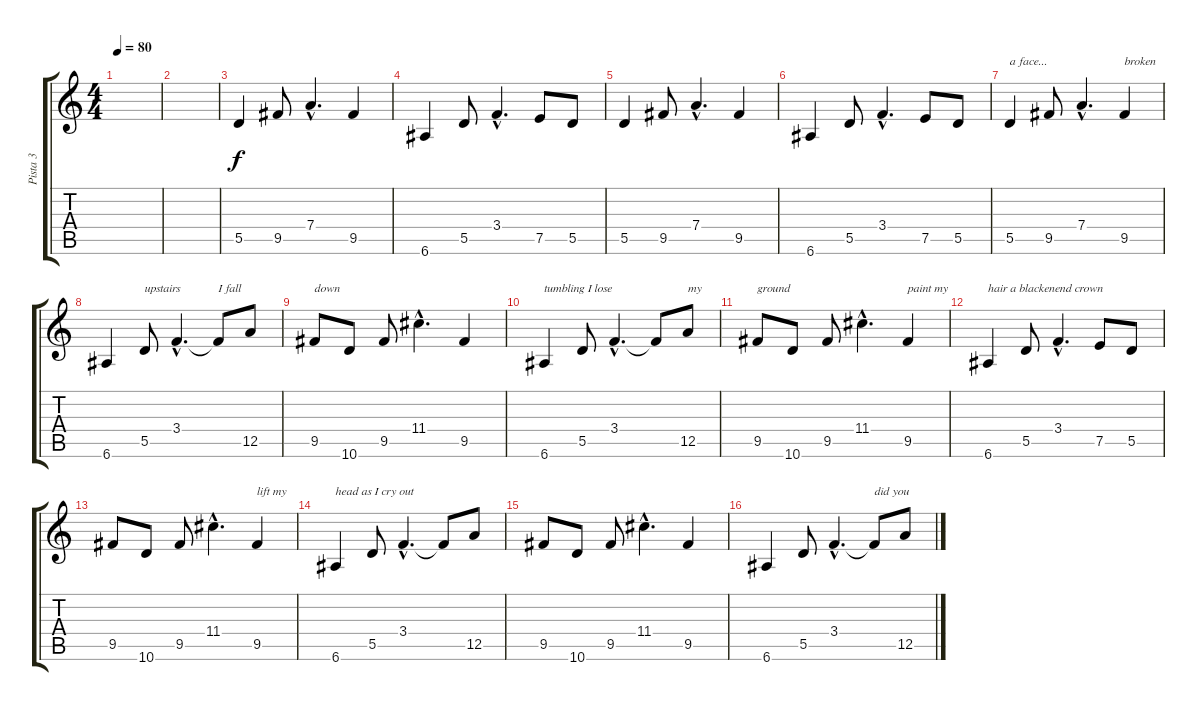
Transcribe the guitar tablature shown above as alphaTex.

\track ("Pista 3" "Pista 3") {instrument acousticguitarnylon}
\staff {score tabs}
\tuning (E4 B3 G3 D3 A2 E2) {hide}
\ts (4 4)
\tempo 80
\clef g2
\ks c
|
|
5.5.4 9.5.8 7.4{hac}.4{d} 9.5.4 |
6.6.4 5.5.8 3.4{hac}.4{d} 7.5.8 5.5.8 |
5.5.4 9.5.8 7.4{hac}.4{d} 9.5.4 |
6.6.4 5.5.8 3.4{hac}.4{d} 7.5.8 5.5.8 |
5.5.4{txt "a face..."} 9.5.8 7.4{hac}.4{d} 9.5.4{txt "broken"} |
6.6.4 5.5.8{txt "upstairs"} 3.4{hac}.4{d} 3.4{t}.8{txt "I fall"} 12.5.8 |
9.5.8{txt "down"} 10.6.8 9.5.8 11.4{hac}.4{d} 9.5.4 |
6.6.4{txt "tumbling I lose"} 5.5.8 3.4{hac}.4{d} 3.4{t}.8 12.5.8{txt "my"} |
9.5.8{txt "ground"} 10.6.8 9.5.8 11.4{hac}.4{d} 9.5.4{txt "paint my"} |
6.6.4{txt "hair a blackenend crown"} 5.5.8 3.4{hac}.4{d} 7.5.8 5.5.8 |
9.5.8 10.6.8 9.5.8 11.4{hac}.4{d} 9.5.4{txt "lift my"} |
6.6.4{txt "head as I cry out"} 5.5.8 3.4{hac}.4{d} 3.4{t}.8 12.5.8 |
9.5.8 10.6.8 9.5.8 11.4{hac}.4{d} 9.5.4 |
6.6.4 5.5.8 3.4{hac}.4{d} 3.4{t}.8{txt "did you"} 12.5.8
